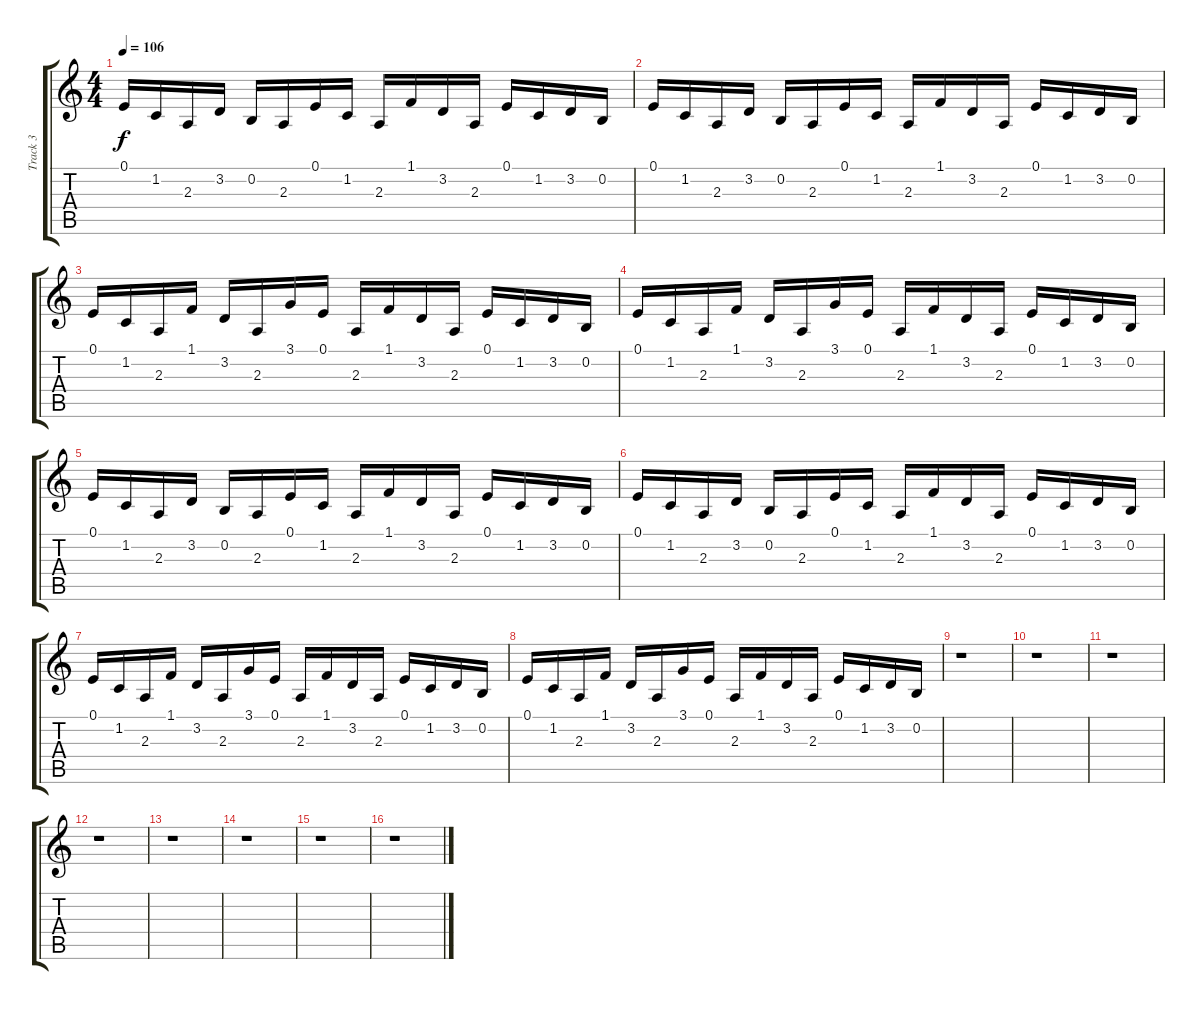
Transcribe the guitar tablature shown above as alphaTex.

\track ("Track 3" "Track 3") {instrument harpsichord}
\staff {score tabs}
\tuning (E4 B3 G3 D3 A2 E2) {hide}
\ts (4 4)
\tempo 106
\clef g2
\ks c
0.1.16{dy f instrument harpsichord} 1.2.16 2.3.16 3.2.16 0.2.16 2.3.16 0.1.16 1.2.16 2.3.16 1.1.16 3.2.16 2.3.16 0.1.16 1.2.16 3.2.16 0.2.16 |
0.1.16 1.2.16 2.3.16 3.2.16 0.2.16 2.3.16 0.1.16 1.2.16 2.3.16 1.1.16 3.2.16 2.3.16 0.1.16 1.2.16 3.2.16 0.2.16 |
0.1.16 1.2.16 2.3.16 1.1.16 3.2.16 2.3.16 3.1.16 0.1.16 2.3.16 1.1.16 3.2.16 2.3.16 0.1.16 1.2.16 3.2.16 0.2.16 |
0.1.16 1.2.16 2.3.16 1.1.16 3.2.16 2.3.16 3.1.16 0.1.16 2.3.16 1.1.16 3.2.16 2.3.16 0.1.16 1.2.16 3.2.16 0.2.16 |
0.1.16 1.2.16 2.3.16 3.2.16 0.2.16 2.3.16 0.1.16 1.2.16 2.3.16 1.1.16 3.2.16 2.3.16 0.1.16 1.2.16 3.2.16 0.2.16 |
0.1.16 1.2.16 2.3.16 3.2.16 0.2.16 2.3.16 0.1.16 1.2.16 2.3.16 1.1.16 3.2.16 2.3.16 0.1.16 1.2.16 3.2.16 0.2.16 |
0.1.16 1.2.16 2.3.16 1.1.16 3.2.16 2.3.16 3.1.16 0.1.16 2.3.16 1.1.16 3.2.16 2.3.16 0.1.16 1.2.16 3.2.16 0.2.16 |
0.1.16 1.2.16 2.3.16 1.1.16 3.2.16 2.3.16 3.1.16 0.1.16 2.3.16 1.1.16 3.2.16 2.3.16 0.1.16 1.2.16 3.2.16 0.2.16 |
r.1 |
r.1 |
r.1 |
r.1 |
r.1 |
r.1 |
r.1 |
r.1
